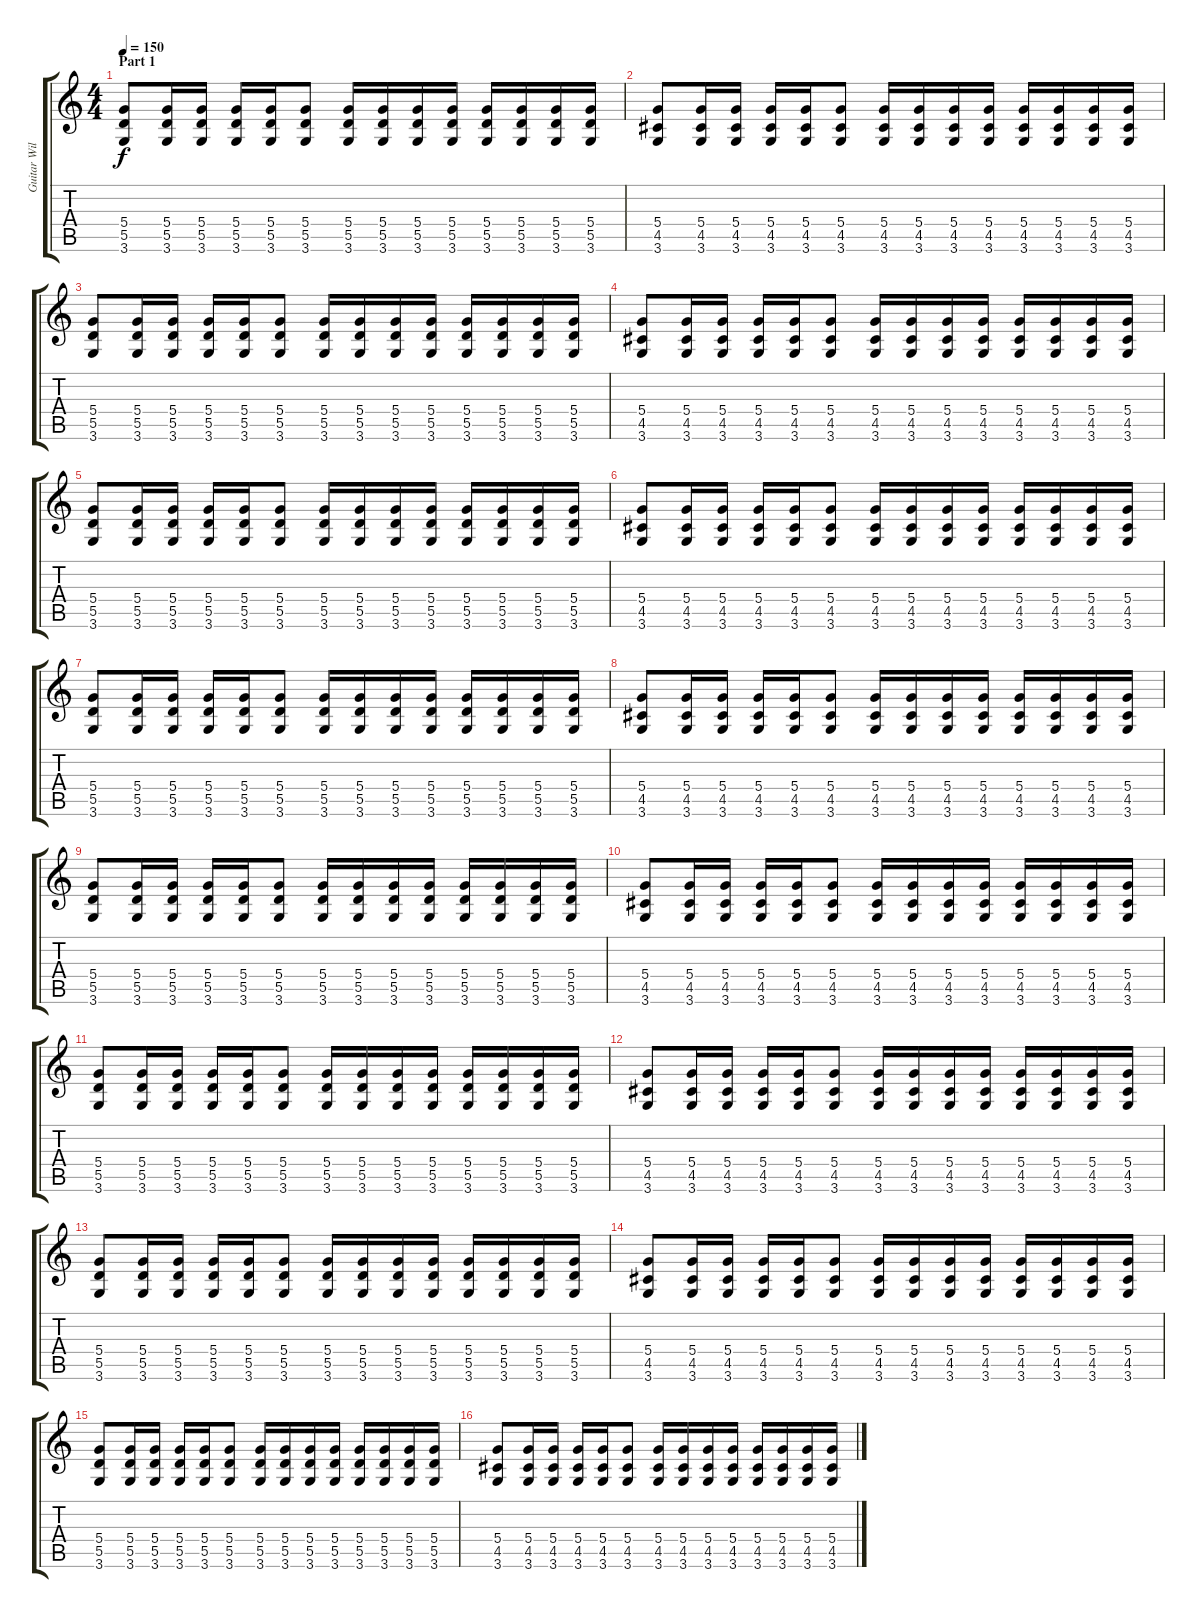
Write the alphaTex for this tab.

\track ("Guitar Willem" "Guitar Wil") {instrument distortionguitar}
\staff {score tabs}
\tuning (E4 B3 G3 D3 A2 E2) {hide}
\ts (4 4)
\section ("" "Part 1")
\tempo 150
\clef g2
\ks c
(5.4 5.5 3.6).8{dy f instrument distortionguitar} (5.4 5.5 3.6).16 (5.4 5.5 3.6).16 (5.4 5.5 3.6).16 (5.4 5.5 3.6).16 (5.4 5.5 3.6).8 (5.4 5.5 3.6).16 (5.4 5.5 3.6).16 (5.4 5.5 3.6).16 (5.4 5.5 3.6).16 (5.4 5.5 3.6).16 (5.4 5.5 3.6).16 (5.4 5.5 3.6).16 (5.4 5.5 3.6).16 |
(5.4 4.5 3.6).8 (5.4 4.5 3.6).16 (5.4 4.5 3.6).16 (5.4 4.5 3.6).16 (5.4 4.5 3.6).16 (5.4 4.5 3.6).8 (5.4 4.5 3.6).16 (5.4 4.5 3.6).16 (5.4 4.5 3.6).16 (5.4 4.5 3.6).16 (5.4 4.5 3.6).16 (5.4 4.5 3.6).16 (5.4 4.5 3.6).16 (5.4 4.5 3.6).16 |
(5.4 5.5 3.6).8 (5.4 5.5 3.6).16 (5.4 5.5 3.6).16 (5.4 5.5 3.6).16 (5.4 5.5 3.6).16 (5.4 5.5 3.6).8 (5.4 5.5 3.6).16 (5.4 5.5 3.6).16 (5.4 5.5 3.6).16 (5.4 5.5 3.6).16 (5.4 5.5 3.6).16 (5.4 5.5 3.6).16 (5.4 5.5 3.6).16 (5.4 5.5 3.6).16 |
(5.4 4.5 3.6).8 (5.4 4.5 3.6).16 (5.4 4.5 3.6).16 (5.4 4.5 3.6).16 (5.4 4.5 3.6).16 (5.4 4.5 3.6).8 (5.4 4.5 3.6).16 (5.4 4.5 3.6).16 (5.4 4.5 3.6).16 (5.4 4.5 3.6).16 (5.4 4.5 3.6).16 (5.4 4.5 3.6).16 (5.4 4.5 3.6).16 (5.4 4.5 3.6).16 |
(5.4 5.5 3.6).8 (5.4 5.5 3.6).16 (5.4 5.5 3.6).16 (5.4 5.5 3.6).16 (5.4 5.5 3.6).16 (5.4 5.5 3.6).8 (5.4 5.5 3.6).16 (5.4 5.5 3.6).16 (5.4 5.5 3.6).16 (5.4 5.5 3.6).16 (5.4 5.5 3.6).16 (5.4 5.5 3.6).16 (5.4 5.5 3.6).16 (5.4 5.5 3.6).16 |
(5.4 4.5 3.6).8 (5.4 4.5 3.6).16 (5.4 4.5 3.6).16 (5.4 4.5 3.6).16 (5.4 4.5 3.6).16 (5.4 4.5 3.6).8 (5.4 4.5 3.6).16 (5.4 4.5 3.6).16 (5.4 4.5 3.6).16 (5.4 4.5 3.6).16 (5.4 4.5 3.6).16 (5.4 4.5 3.6).16 (5.4 4.5 3.6).16 (5.4 4.5 3.6).16 |
(5.4 5.5 3.6).8 (5.4 5.5 3.6).16 (5.4 5.5 3.6).16 (5.4 5.5 3.6).16 (5.4 5.5 3.6).16 (5.4 5.5 3.6).8 (5.4 5.5 3.6).16 (5.4 5.5 3.6).16 (5.4 5.5 3.6).16 (5.4 5.5 3.6).16 (5.4 5.5 3.6).16 (5.4 5.5 3.6).16 (5.4 5.5 3.6).16 (5.4 5.5 3.6).16 |
(5.4 4.5 3.6).8 (5.4 4.5 3.6).16 (5.4 4.5 3.6).16 (5.4 4.5 3.6).16 (5.4 4.5 3.6).16 (5.4 4.5 3.6).8 (5.4 4.5 3.6).16 (5.4 4.5 3.6).16 (5.4 4.5 3.6).16 (5.4 4.5 3.6).16 (5.4 4.5 3.6).16 (5.4 4.5 3.6).16 (5.4 4.5 3.6).16 (5.4 4.5 3.6).16 |
(5.4 5.5 3.6).8 (5.4 5.5 3.6).16 (5.4 5.5 3.6).16 (5.4 5.5 3.6).16 (5.4 5.5 3.6).16 (5.4 5.5 3.6).8 (5.4 5.5 3.6).16 (5.4 5.5 3.6).16 (5.4 5.5 3.6).16 (5.4 5.5 3.6).16 (5.4 5.5 3.6).16 (5.4 5.5 3.6).16 (5.4 5.5 3.6).16 (5.4 5.5 3.6).16 |
(5.4 4.5 3.6).8 (5.4 4.5 3.6).16 (5.4 4.5 3.6).16 (5.4 4.5 3.6).16 (5.4 4.5 3.6).16 (5.4 4.5 3.6).8 (5.4 4.5 3.6).16 (5.4 4.5 3.6).16 (5.4 4.5 3.6).16 (5.4 4.5 3.6).16 (5.4 4.5 3.6).16 (5.4 4.5 3.6).16 (5.4 4.5 3.6).16 (5.4 4.5 3.6).16 |
(5.4 5.5 3.6).8 (5.4 5.5 3.6).16 (5.4 5.5 3.6).16 (5.4 5.5 3.6).16 (5.4 5.5 3.6).16 (5.4 5.5 3.6).8 (5.4 5.5 3.6).16 (5.4 5.5 3.6).16 (5.4 5.5 3.6).16 (5.4 5.5 3.6).16 (5.4 5.5 3.6).16 (5.4 5.5 3.6).16 (5.4 5.5 3.6).16 (5.4 5.5 3.6).16 |
(5.4 4.5 3.6).8 (5.4 4.5 3.6).16 (5.4 4.5 3.6).16 (5.4 4.5 3.6).16 (5.4 4.5 3.6).16 (5.4 4.5 3.6).8 (5.4 4.5 3.6).16 (5.4 4.5 3.6).16 (5.4 4.5 3.6).16 (5.4 4.5 3.6).16 (5.4 4.5 3.6).16 (5.4 4.5 3.6).16 (5.4 4.5 3.6).16 (5.4 4.5 3.6).16 |
(5.4 5.5 3.6).8 (5.4 5.5 3.6).16 (5.4 5.5 3.6).16 (5.4 5.5 3.6).16 (5.4 5.5 3.6).16 (5.4 5.5 3.6).8 (5.4 5.5 3.6).16 (5.4 5.5 3.6).16 (5.4 5.5 3.6).16 (5.4 5.5 3.6).16 (5.4 5.5 3.6).16 (5.4 5.5 3.6).16 (5.4 5.5 3.6).16 (5.4 5.5 3.6).16 |
(5.4 4.5 3.6).8 (5.4 4.5 3.6).16 (5.4 4.5 3.6).16 (5.4 4.5 3.6).16 (5.4 4.5 3.6).16 (5.4 4.5 3.6).8 (5.4 4.5 3.6).16 (5.4 4.5 3.6).16 (5.4 4.5 3.6).16 (5.4 4.5 3.6).16 (5.4 4.5 3.6).16 (5.4 4.5 3.6).16 (5.4 4.5 3.6).16 (5.4 4.5 3.6).16 |
(5.4 5.5 3.6).8 (5.4 5.5 3.6).16 (5.4 5.5 3.6).16 (5.4 5.5 3.6).16 (5.4 5.5 3.6).16 (5.4 5.5 3.6).8 (5.4 5.5 3.6).16 (5.4 5.5 3.6).16 (5.4 5.5 3.6).16 (5.4 5.5 3.6).16 (5.4 5.5 3.6).16 (5.4 5.5 3.6).16 (5.4 5.5 3.6).16 (5.4 5.5 3.6).16 |
(5.4 4.5 3.6).8 (5.4 4.5 3.6).16 (5.4 4.5 3.6).16 (5.4 4.5 3.6).16 (5.4 4.5 3.6).16 (5.4 4.5 3.6).8 (5.4 4.5 3.6).16 (5.4 4.5 3.6).16 (5.4 4.5 3.6).16 (5.4 4.5 3.6).16 (5.4 4.5 3.6).16 (5.4 4.5 3.6).16 (5.4 4.5 3.6).16 (5.4 4.5 3.6).16
